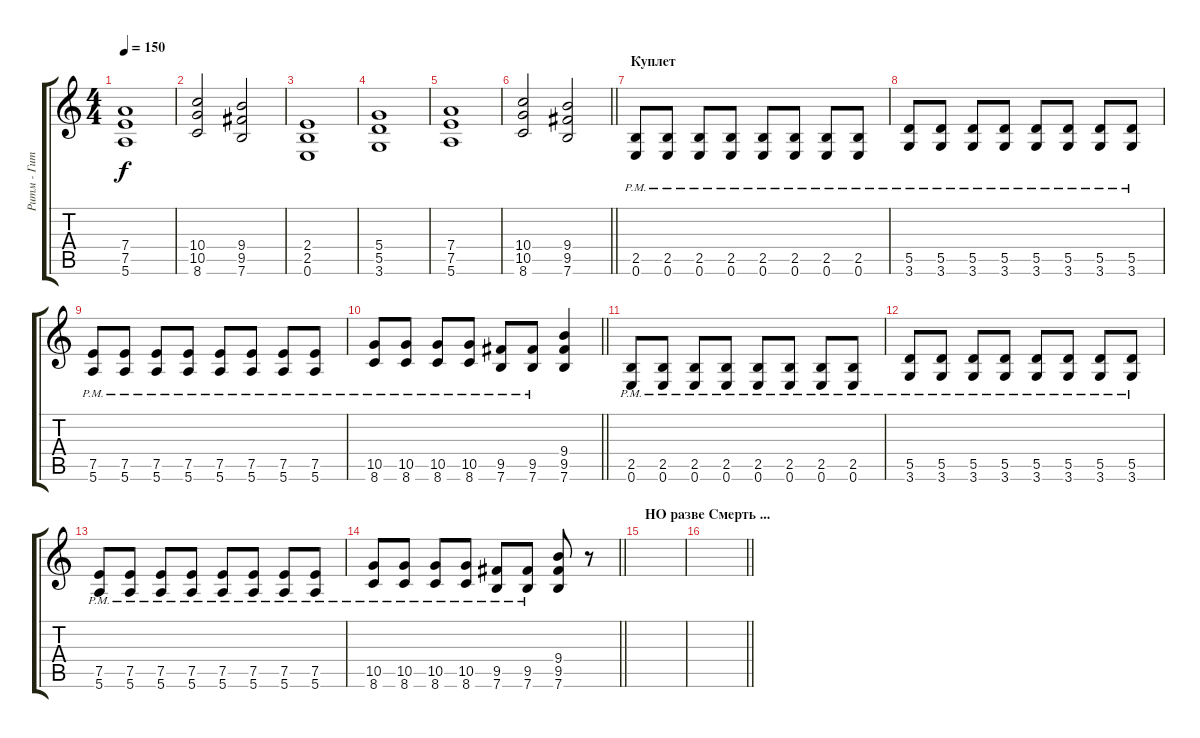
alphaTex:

\track ("Ритм - Гитара (Ренегад)" "Ритм - Гит") {instrument distortionguitar}
\staff {score tabs}
\tuning (E4 B3 G3 D3 A2 E2) {hide}
\ts (4 4)
\tempo 150
\clef g2
\ks c
(7.4 7.5 5.6).1{dy f} |
(10.4 10.5 8.6).2 (9.4 9.5 7.6).2 |
(2.4 2.5 0.6).1 |
(5.4 5.5 3.6).1 |
(7.4 7.5 5.6).1 |
\barLineRight lightlight
(10.4 10.5 8.6).2 (9.4 9.5 7.6).2 |
\section ("" "Куплет")
(2.5{pm} 0.6{pm}).8 (2.5{pm} 0.6{pm}).8 (2.5{pm} 0.6{pm}).8 (2.5{pm} 0.6{pm}).8 (2.5{pm} 0.6{pm}).8 (2.5{pm} 0.6{pm}).8 (2.5{pm} 0.6{pm}).8 (2.5{pm} 0.6{pm}).8 |
(5.5{pm} 3.6{pm}).8 (5.5{pm} 3.6{pm}).8 (5.5{pm} 3.6{pm}).8 (5.5{pm} 3.6{pm}).8 (5.5{pm} 3.6{pm}).8 (5.5{pm} 3.6{pm}).8 (5.5{pm} 3.6{pm}).8 (5.5{pm} 3.6{pm}).8 |
(7.5{pm} 5.6{pm}).8 (7.5{pm} 5.6{pm}).8 (7.5{pm} 5.6{pm}).8 (7.5{pm} 5.6{pm}).8 (7.5{pm} 5.6{pm}).8 (7.5{pm} 5.6{pm}).8 (7.5{pm} 5.6{pm}).8 (7.5{pm} 5.6{pm}).8 |
\barLineRight lightlight
(10.5{pm} 8.6{pm}).8 (10.5{pm} 8.6{pm}).8 (10.5{pm} 8.6{pm}).8 (10.5{pm} 8.6{pm}).8 (9.5{pm} 7.6{pm}).8 (9.5{pm} 7.6{pm}).8 (9.4 9.5 7.6).4 |
(2.5{pm} 0.6{pm}).8 (2.5{pm} 0.6{pm}).8 (2.5{pm} 0.6{pm}).8 (2.5{pm} 0.6{pm}).8 (2.5{pm} 0.6{pm}).8 (2.5{pm} 0.6{pm}).8 (2.5{pm} 0.6{pm}).8 (2.5{pm} 0.6{pm}).8 |
(5.5{pm} 3.6{pm}).8 (5.5{pm} 3.6{pm}).8 (5.5{pm} 3.6{pm}).8 (5.5{pm} 3.6{pm}).8 (5.5{pm} 3.6{pm}).8 (5.5{pm} 3.6{pm}).8 (5.5{pm} 3.6{pm}).8 (5.5{pm} 3.6{pm}).8 |
(7.5{pm} 5.6{pm}).8 (7.5{pm} 5.6{pm}).8 (7.5{pm} 5.6{pm}).8 (7.5{pm} 5.6{pm}).8 (7.5{pm} 5.6{pm}).8 (7.5{pm} 5.6{pm}).8 (7.5{pm} 5.6{pm}).8 (7.5{pm} 5.6{pm}).8 |
\barLineRight lightlight
(10.5{pm} 8.6{pm}).8 (10.5{pm} 8.6{pm}).8 (10.5{pm} 8.6{pm}).8 (10.5{pm} 8.6{pm}).8 (9.5{pm} 7.6{pm}).8 (9.5{pm} 7.6{pm}).8 (9.4 9.5 7.6).8 r.8 |
\section ("" "НО разве Смерть ...")
|
\barLineRight lightlight
